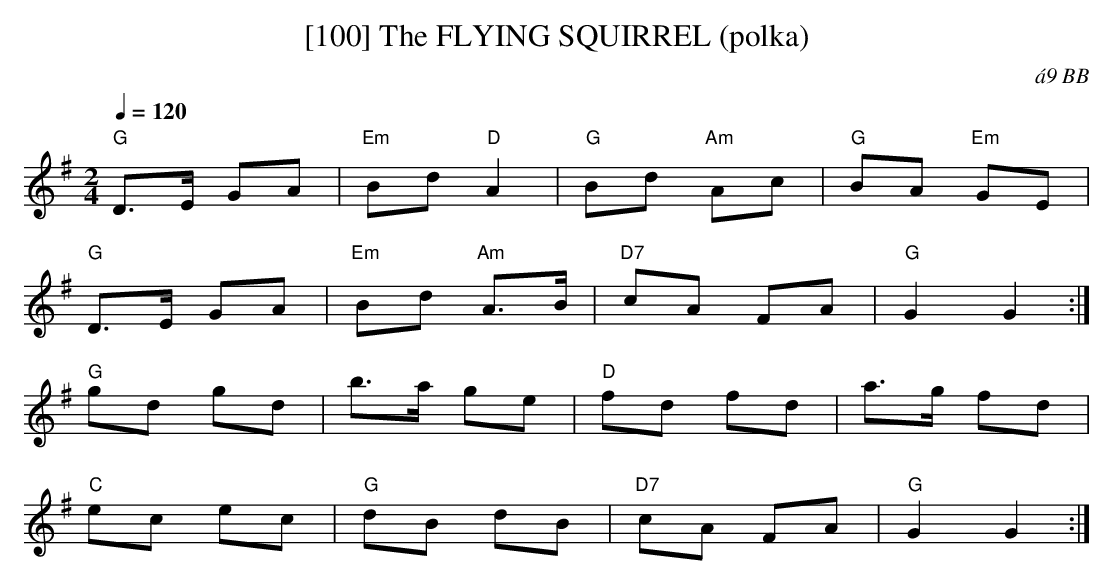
X:1
T:[100] The FLYING SQUIRREL (polka)
C:\'a9 BB
Q:1/4=120
M:2/4
L:1/8
K:G
"G"D>E GA|"Em"Bd "D"A2|"G"Bd "Am"Ac|"G"BA "Em"GE|
"G"D>E GA|"Em"Bd "Am"A>B|"D7"cA FA|"G"G2 G2 :|
"G"gd gd|b>a ge|"D"fd fd|a>g fd|
"C"ec ec|"G"dB dB|"D7"cA FA|"G"G2 G2 :|
